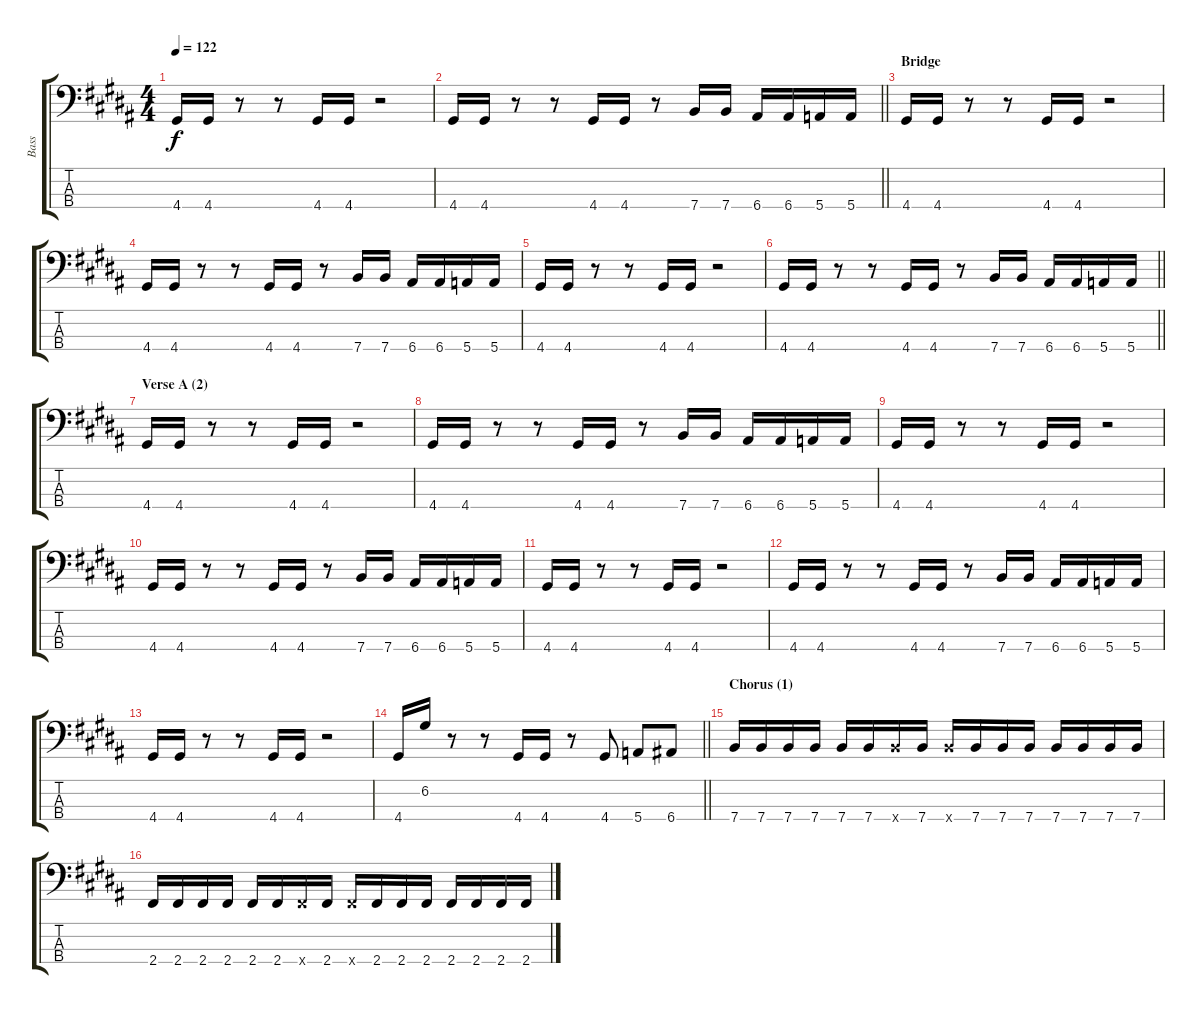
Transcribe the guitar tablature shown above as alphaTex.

\track ("Bass" "Bass") {instrument electricbasspick}
\staff {score tabs}
\tuning (G2 D2 A1 E1) {hide}
\ts (4 4)
\tempo 122
\clef f4
\ks g#minor
4.4.16{dy f} 4.4.16 r.8 r.8 4.4.16 4.4.16 r.2 |
\barLineRight lightlight
4.4.16 4.4.16 r.8 r.8 4.4.16 4.4.16 r.8 7.4.16 7.4.16 6.4.16 6.4.16 5.4.16 5.4.16 |
\section ("" "Bridge")
4.4.16 4.4.16 r.8 r.8 4.4.16 4.4.16 r.2 |
4.4.16 4.4.16 r.8 r.8 4.4.16 4.4.16 r.8 7.4.16 7.4.16 6.4.16 6.4.16 5.4.16 5.4.16 |
4.4.16 4.4.16 r.8 r.8 4.4.16 4.4.16 r.2 |
\barLineRight lightlight
4.4.16 4.4.16 r.8 r.8 4.4.16 4.4.16 r.8 7.4.16 7.4.16 6.4.16 6.4.16 5.4.16 5.4.16 |
\section ("" "Verse A (2)")
4.4.16 4.4.16 r.8 r.8 4.4.16 4.4.16 r.2 |
4.4.16 4.4.16 r.8 r.8 4.4.16 4.4.16 r.8 7.4.16 7.4.16 6.4.16 6.4.16 5.4.16 5.4.16 |
4.4.16 4.4.16 r.8 r.8 4.4.16 4.4.16 r.2 |
4.4.16 4.4.16 r.8 r.8 4.4.16 4.4.16 r.8 7.4.16 7.4.16 6.4.16 6.4.16 5.4.16 5.4.16 |
4.4.16 4.4.16 r.8 r.8 4.4.16 4.4.16 r.2 |
4.4.16 4.4.16 r.8 r.8 4.4.16 4.4.16 r.8 7.4.16 7.4.16 6.4.16 6.4.16 5.4.16 5.4.16 |
4.4.16 4.4.16 r.8 r.8 4.4.16 4.4.16 r.2 |
\barLineRight lightlight
4.4.16 6.2.16 r.8 r.8 4.4.16 4.4.16 r.8 4.4.8 5.4.8 6.4.8 |
\section ("" "Chorus (1)")
7.4.16 7.4.16 7.4.16 7.4.16 7.4.16 7.4.16 7.4{x}.16 7.4.16 7.4{x}.16 7.4.16 7.4.16 7.4.16 7.4.16 7.4.16 7.4.16 7.4.16 |
2.4.16 2.4.16 2.4.16 2.4.16 2.4.16 2.4.16 2.4{x}.16 2.4.16 2.4{x}.16 2.4.16 2.4.16 2.4.16 2.4.16 2.4.16 2.4.16 2.4.16
